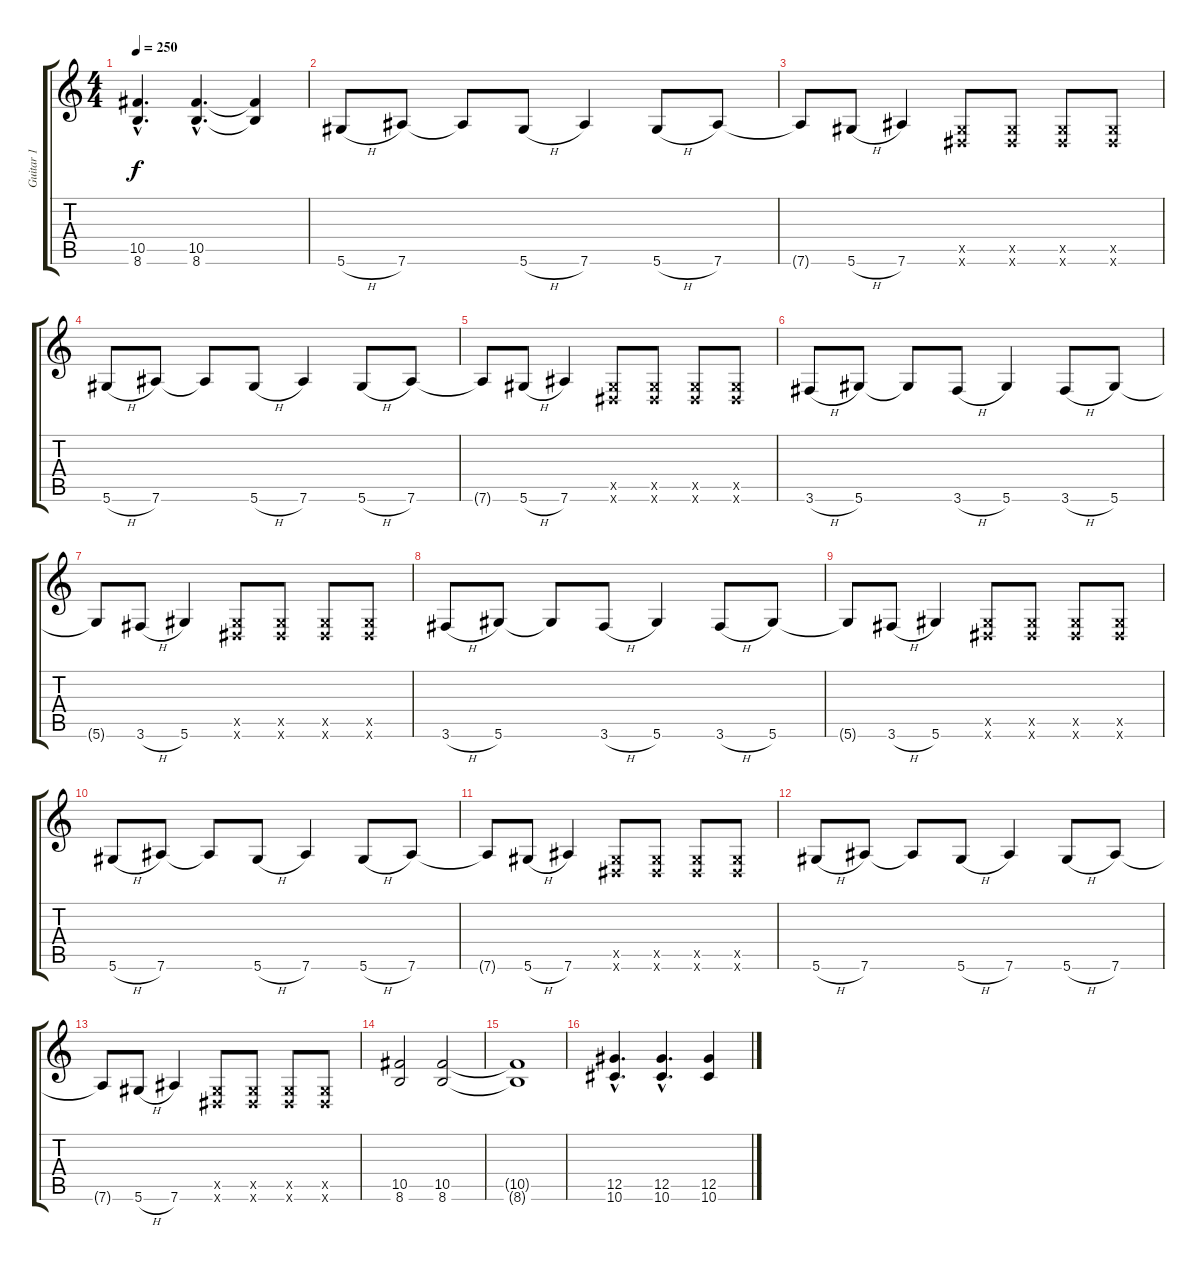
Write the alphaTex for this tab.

\track ("Guitar 1" "Guitar 1") {instrument distortionguitar}
\staff {score tabs}
\tuning (Eb4 Bb3 Gb3 Db3 Ab2 Eb2) {hide}
\ts (4 4)
\tempo 250
\clef g2
\ks c
(10.5{hac} 8.6{hac}).4{d dy f} (10.5{hac} 8.6{hac}).4{d} (10.5{t} 8.6{t}).4 |
5.6{h}.8 7.6.8 7.6{t}.8 5.6{h}.8 7.6.4 5.6{h}.8 7.6.8 |
7.6{t}.8 5.6{h}.8 7.6.4 (0.5{x} 0.6{x}).8 (0.5{x} 0.6{x}).8 (0.5{x} 0.6{x}).8 (0.5{x} 0.6{x}).8 |
5.6{h}.8 7.6.8 7.6{t}.8 5.6{h}.8 7.6.4 5.6{h}.8 7.6.8 |
7.6{t}.8 5.6{h}.8 7.6.4 (0.5{x} 0.6{x}).8 (0.5{x} 0.6{x}).8 (0.5{x} 0.6{x}).8 (0.5{x} 0.6{x}).8 |
3.6{h}.8 5.6.8 5.6{t}.8 3.6{h}.8 5.6.4 3.6{h}.8 5.6.8 |
5.6{t}.8 3.6{h}.8 5.6.4 (0.5{x} 0.6{x}).8 (0.5{x} 0.6{x}).8 (0.5{x} 0.6{x}).8 (0.5{x} 0.6{x}).8 |
3.6{h}.8 5.6.8 5.6{t}.8 3.6{h}.8 5.6.4 3.6{h}.8 5.6.8 |
5.6{t}.8 3.6{h}.8 5.6.4 (0.5{x} 0.6{x}).8 (0.5{x} 0.6{x}).8 (0.5{x} 0.6{x}).8 (0.5{x} 0.6{x}).8 |
5.6{h}.8 7.6.8 7.6{t}.8 5.6{h}.8 7.6.4 5.6{h}.8 7.6.8 |
7.6{t}.8 5.6{h}.8 7.6.4 (0.5{x} 0.6{x}).8 (0.5{x} 0.6{x}).8 (0.5{x} 0.6{x}).8 (0.5{x} 0.6{x}).8 |
5.6{h}.8 7.6.8 7.6{t}.8 5.6{h}.8 7.6.4 5.6{h}.8 7.6.8 |
7.6{t}.8 5.6{h}.8 7.6.4 (0.5{x} 0.6{x}).8 (0.5{x} 0.6{x}).8 (0.5{x} 0.6{x}).8 (0.5{x} 0.6{x}).8 |
(10.5 8.6).2 (10.5 8.6).2 |
(10.5{t} 8.6{t}).1 |
(12.5{hac} 10.6{hac}).4{d} (12.5{hac} 10.6{hac}).4{d} (12.5 10.6).4
